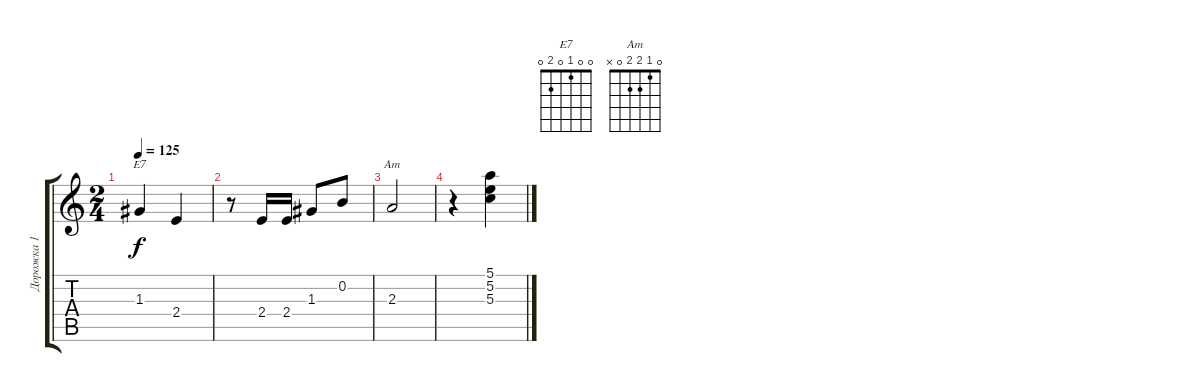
\track ("Дорожка 1" "Дорожка 1") {instrument acousticguitarsteel}
\staff {score tabs}
\tuning (E4 B3 G3 D3 A2 E2) {hide}
\chord ("E7" 0 0 1 0 2 0)
\chord ("Am" 0 1 2 2 0 x)
\ts (2 4)
\tempo 125
\clef g2
\ks c
1.3.4{ch "E7" dy f} 2.4.4 |
r.8 2.4.16 2.4.16 1.3.8 0.2.8 |
2.3.2{ch "Am"} |
r.4 (5.1 5.2 5.3).4
